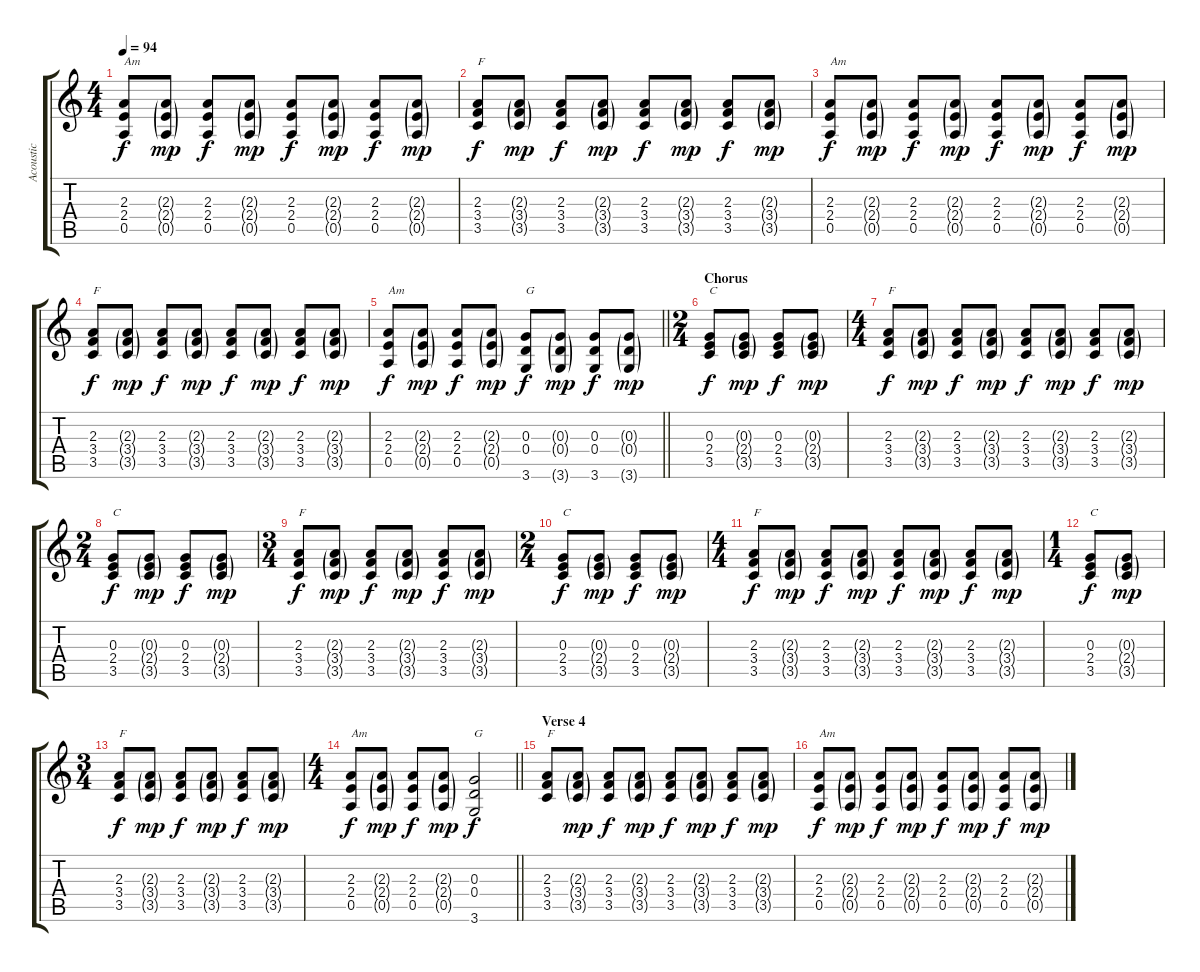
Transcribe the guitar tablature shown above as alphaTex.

\track ("Acoustic" "Acoustic") {instrument acousticguitarsteel}
\staff {score tabs}
\tuning (E4 B3 G3 D3 A2 E2) {hide}
\ts (4 4)
\tempo 94
\clef g2
\ks c
(2.3 2.4 0.5).8{txt "Am" dy f} (2.3{g} 2.4{g} 0.5{g}).8{dy mp} (2.3 2.4 0.5).8{dy f} (2.3{g} 2.4{g} 0.5{g}).8{dy mp} (2.3 2.4 0.5).8{dy f} (2.3{g} 2.4{g} 0.5{g}).8{dy mp} (2.3 2.4 0.5).8{dy f} (2.3{g} 2.4{g} 0.5{g}).8{dy mp} |
(2.3 3.4 3.5).8{txt "F" dy f} (2.3{g} 3.4{g} 3.5{g}).8{dy mp} (2.3 3.4 3.5).8{dy f} (2.3{g} 3.4{g} 3.5{g}).8{dy mp} (2.3 3.4 3.5).8{dy f} (2.3{g} 3.4{g} 3.5{g}).8{dy mp} (2.3 3.4 3.5).8{dy f} (2.3{g} 3.4{g} 3.5{g}).8{dy mp} |
(2.3 2.4 0.5).8{txt "Am" dy f} (2.3{g} 2.4{g} 0.5{g}).8{dy mp} (2.3 2.4 0.5).8{dy f} (2.3{g} 2.4{g} 0.5{g}).8{dy mp} (2.3 2.4 0.5).8{dy f} (2.3{g} 2.4{g} 0.5{g}).8{dy mp} (2.3 2.4 0.5).8{dy f} (2.3{g} 2.4{g} 0.5{g}).8{dy mp} |
(2.3 3.4 3.5).8{txt "F" dy f} (2.3{g} 3.4{g} 3.5{g}).8{dy mp} (2.3 3.4 3.5).8{dy f} (2.3{g} 3.4{g} 3.5{g}).8{dy mp} (2.3 3.4 3.5).8{dy f} (2.3{g} 3.4{g} 3.5{g}).8{dy mp} (2.3 3.4 3.5).8{dy f} (2.3{g} 3.4{g} 3.5{g}).8{dy mp} |
\barLineRight lightlight
(2.3 2.4 0.5).8{txt "Am" dy f} (2.3{g} 2.4{g} 0.5{g}).8{dy mp} (2.3 2.4 0.5).8{dy f} (2.3{g} 2.4{g} 0.5{g}).8{dy mp} (0.3 0.4 3.6).8{txt "G" dy f} (0.3{g} 0.4{g} 3.6{g}).8{dy mp} (0.3 0.4 3.6).8{dy f} (0.3{g} 0.4{g} 3.6{g}).8{dy mp} |
\ts (2 4)
\section ("" "Chorus")
(0.3 2.4 3.5).8{txt "C" dy f} (0.3{g} 2.4{g} 3.5{g}).8{dy mp} (0.3 2.4 3.5).8{dy f} (0.3{g} 2.4{g} 3.5{g}).8{dy mp} |
\ts (4 4)
(2.3 3.4 3.5).8{txt "F" dy f} (2.3{g} 3.4{g} 3.5{g}).8{dy mp} (2.3 3.4 3.5).8{dy f} (2.3{g} 3.4{g} 3.5{g}).8{dy mp} (2.3 3.4 3.5).8{dy f} (2.3{g} 3.4{g} 3.5{g}).8{dy mp} (2.3 3.4 3.5).8{dy f} (2.3{g} 3.4{g} 3.5{g}).8{dy mp} |
\ts (2 4)
(0.3 2.4 3.5).8{txt "C" dy f} (0.3{g} 2.4{g} 3.5{g}).8{dy mp} (0.3 2.4 3.5).8{dy f} (0.3{g} 2.4{g} 3.5{g}).8{dy mp} |
\ts (3 4)
(2.3 3.4 3.5).8{txt "F" dy f} (2.3{g} 3.4{g} 3.5{g}).8{dy mp} (2.3 3.4 3.5).8{dy f} (2.3{g} 3.4{g} 3.5{g}).8{dy mp} (2.3 3.4 3.5).8{dy f} (2.3{g} 3.4{g} 3.5{g}).8{dy mp} |
\ts (2 4)
(0.3 2.4 3.5).8{txt "C" dy f} (0.3{g} 2.4{g} 3.5{g}).8{dy mp} (0.3 2.4 3.5).8{dy f} (0.3{g} 2.4{g} 3.5{g}).8{dy mp} |
\ts (4 4)
(2.3 3.4 3.5).8{txt "F" dy f} (2.3{g} 3.4{g} 3.5{g}).8{dy mp} (2.3 3.4 3.5).8{dy f} (2.3{g} 3.4{g} 3.5{g}).8{dy mp} (2.3 3.4 3.5).8{dy f} (2.3{g} 3.4{g} 3.5{g}).8{dy mp} (2.3 3.4 3.5).8{dy f} (2.3{g} 3.4{g} 3.5{g}).8{dy mp} |
\ts (1 4)
(0.3 2.4 3.5).8{txt "C" dy f} (0.3{g} 2.4{g} 3.5{g}).8{dy mp} |
\ts (3 4)
(2.3 3.4 3.5).8{txt "F" dy f} (2.3{g} 3.4{g} 3.5{g}).8{dy mp} (2.3 3.4 3.5).8{dy f} (2.3{g} 3.4{g} 3.5{g}).8{dy mp} (2.3 3.4 3.5).8{dy f} (2.3{g} 3.4{g} 3.5{g}).8{dy mp} |
\ts (4 4)
\barLineRight lightlight
(2.3 2.4 0.5).8{txt "Am" dy f} (2.3{g} 2.4{g} 0.5{g}).8{dy mp} (2.3 2.4 0.5).8{dy f} (2.3{g} 2.4{g} 0.5{g}).8{dy mp} (0.3 0.4 3.6).2{txt "G" dy f} |
\section ("" "Verse 4")
(2.3 3.4 3.5).8{txt "F"} (2.3{g} 3.4{g} 3.5{g}).8{dy mp} (2.3 3.4 3.5).8{dy f} (2.3{g} 3.4{g} 3.5{g}).8{dy mp} (2.3 3.4 3.5).8{dy f} (2.3{g} 3.4{g} 3.5{g}).8{dy mp} (2.3 3.4 3.5).8{dy f} (2.3{g} 3.4{g} 3.5{g}).8{dy mp} |
(2.3 2.4 0.5).8{txt "Am" dy f} (2.3{g} 2.4{g} 0.5{g}).8{dy mp} (2.3 2.4 0.5).8{dy f} (2.3{g} 2.4{g} 0.5{g}).8{dy mp} (2.3 2.4 0.5).8{dy f} (2.3{g} 2.4{g} 0.5{g}).8{dy mp} (2.3 2.4 0.5).8{dy f} (2.3{g} 2.4{g} 0.5{g}).8{dy mp}
